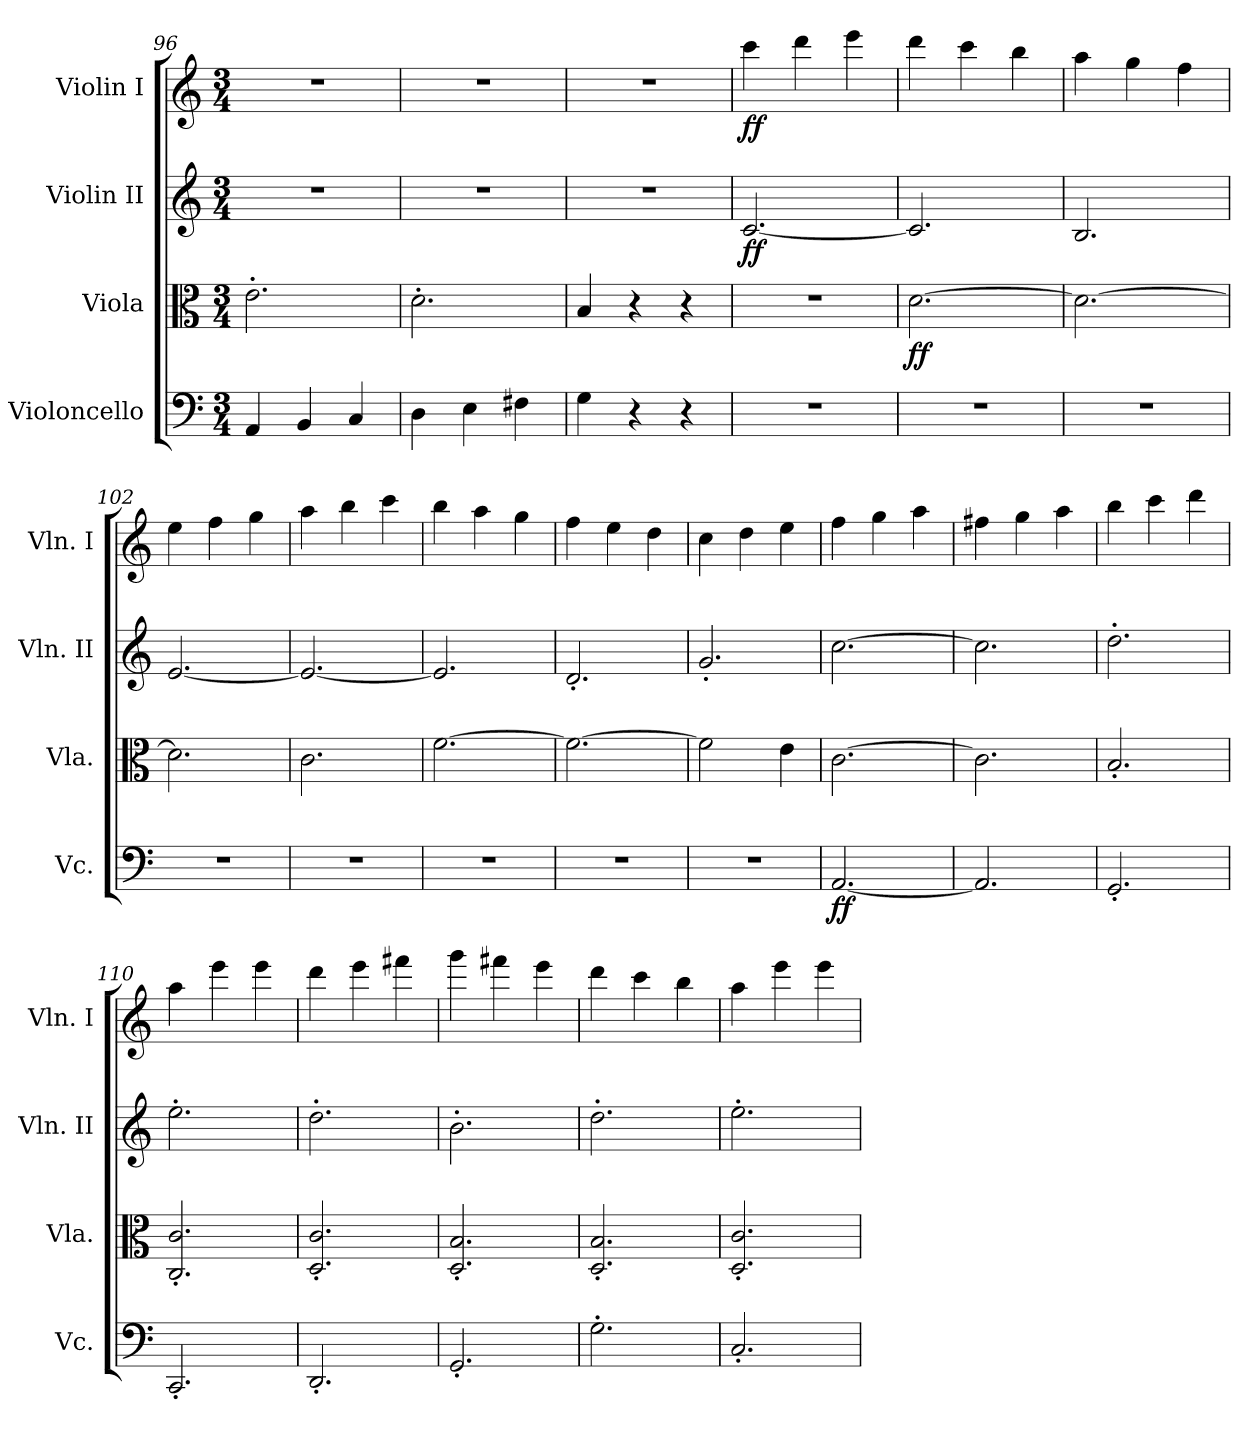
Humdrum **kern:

**kern	**dynam	**kern	**dynam	**kern	**dynam	**kern	**dynam
*part4	*part4	*part3	*part3	*part2	*part2	*part1	*part1
*staff4	*staff4	*staff3	*staff3	*staff2	*staff2	*staff1	*staff1
*I"Violoncello	*	*I"Viola	*	*I"Violin II	*	*I"Violin I	*
*I'Vc.	*	*I'Vla.	*	*I'Vln. II	*	*I'Vln. I	*
*clefF4	*	*clefC3	*	*clefG2	*	*clefG2	*
*k[]	*	*k[]	*	*k[]	*	*k[]	*
*C:	*	*C:	*	*C:	*	*C:	*
*M3/4	*	*M3/4	*	*M3/4	*	*M3/4	*
=96	=96	=96	=96	=96	=96	=96	=96
4AA/	.	2.e'\	.	2.r	.	2.r	.
4BB/	.	.	.	.	.	.	.
4C/	.	.	.	.	.	.	.
=97	=97	=97	=97	=97	=97	=97	=97
4D\	.	2.d'\	.	2.r	.	2.r	.
4E\	.	.	.	.	.	.	.
4F#X\	.	.	.	.	.	.	.
=98	=98	=98	=98	=98	=98	=98	=98
4G\	.	4B/	.	2.r	.	2.r	.
4r	.	4r	.	.	.	.	.
4r	.	4r	.	.	.	.	.
=99	=99	=99	=99	=99	=99	=99	=99
!	!	!	!	!	!LO:DY:b	!	!LO:DY:b
2.r	.	2.r	.	[2.c/	ff	4ccc\	ff
.	.	.	.	.	.	4ddd\	.
.	.	.	.	.	.	4eee\	.
!!LO:LB:g=z
=100	=100	=100	=100	=100	=100	=100	=100
!	!	!	!LO:DY:b	!	!	!	!
2.r	.	[2.d\	ff	2.c/]	.	4ddd\	.
.	.	.	.	.	.	4ccc\	.
.	.	.	.	.	.	4bb\	.
=101	=101	=101	=101	=101	=101	=101	=101
2.r	.	2.d\_	.	2.B/	.	4aa\	.
.	.	.	.	.	.	4gg\	.
.	.	.	.	.	.	4ff\	.
=102	=102	=102	=102	=102	=102	=102	=102
2.r	.	2.d\]	.	[2.e/	.	4ee\	.
.	.	.	.	.	.	4ff\	.
.	.	.	.	.	.	4gg\	.
=103	=103	=103	=103	=103	=103	=103	=103
2.r	.	2.c\	.	2.e/_	.	4aa\	.
.	.	.	.	.	.	4bb\	.
.	.	.	.	.	.	4ccc\	.
=104	=104	=104	=104	=104	=104	=104	=104
2.r	.	[2.f\	.	2.e/]	.	4bb\	.
.	.	.	.	.	.	4aa\	.
.	.	.	.	.	.	4gg\	.
=105	=105	=105	=105	=105	=105	=105	=105
2.r	.	2.f\_	.	2.d'/	.	4ff\	.
.	.	.	.	.	.	4ee\	.
.	.	.	.	.	.	4dd\	.
=106	=106	=106	=106	=106	=106	=106	=106
2.r	.	2f\]	.	2.g'/	.	4cc\	.
.	.	.	.	.	.	4dd\	.
.	.	4e\	.	.	.	4ee\	.
=107	=107	=107	=107	=107	=107	=107	=107
!	!LO:DY:b	!	!	!	!	!	!
[2.AA/	ff	[2.c\	.	[2.cc\	.	4ff\	.
.	.	.	.	.	.	4gg\	.
.	.	.	.	.	.	4aa\	.
!!LO:PB:g=z
=108	=108	=108	=108	=108	=108	=108	=108
2.AA/]	.	2.c\]	.	2.cc\]	.	4ff#X\	.
.	.	.	.	.	.	4gg\	.
.	.	.	.	.	.	4aa\	.
=109	=109	=109	=109	=109	=109	=109	=109
2.GG'/	.	2.B'/	.	2.dd'\	.	4bb\	.
.	.	.	.	.	.	4ccc\	.
.	.	.	.	.	.	4ddd\	.
=110	=110	=110	=110	=110	=110	=110	=110
2.CC'/	.	2.C/' 2.c/'	.	2.ee'\	.	4aa\	.
.	.	.	.	.	.	4eee\	.
.	.	.	.	.	.	4eee\	.
=111	=111	=111	=111	=111	=111	=111	=111
2.DD'/	.	2.D/' 2.c/'	.	2.dd'\	.	4ddd\	.
.	.	.	.	.	.	4eee\	.
.	.	.	.	.	.	4fff#X\	.
=112	=112	=112	=112	=112	=112	=112	=112
2.GG'/	.	2.D/' 2.B/'	.	2.b'\	.	4ggg\	.
.	.	.	.	.	.	4fff#X\	.
.	.	.	.	.	.	4eee\	.
=113	=113	=113	=113	=113	=113	=113	=113
2.G'\	.	2.D/' 2.B/'	.	2.dd'\	.	4ddd\	.
.	.	.	.	.	.	4ccc\	.
.	.	.	.	.	.	4bb\	.
=114	=114	=114	=114	=114	=114	=114	=114
2.C'/	.	2.D/' 2.c/'	.	2.ee'\	.	4aa\	.
.	.	.	.	.	.	4eee\	.
.	.	.	.	.	.	4eee\	.
=	=	=	=	=	=	=	=
*-	*-	*-	*-	*-	*-	*-	*-
